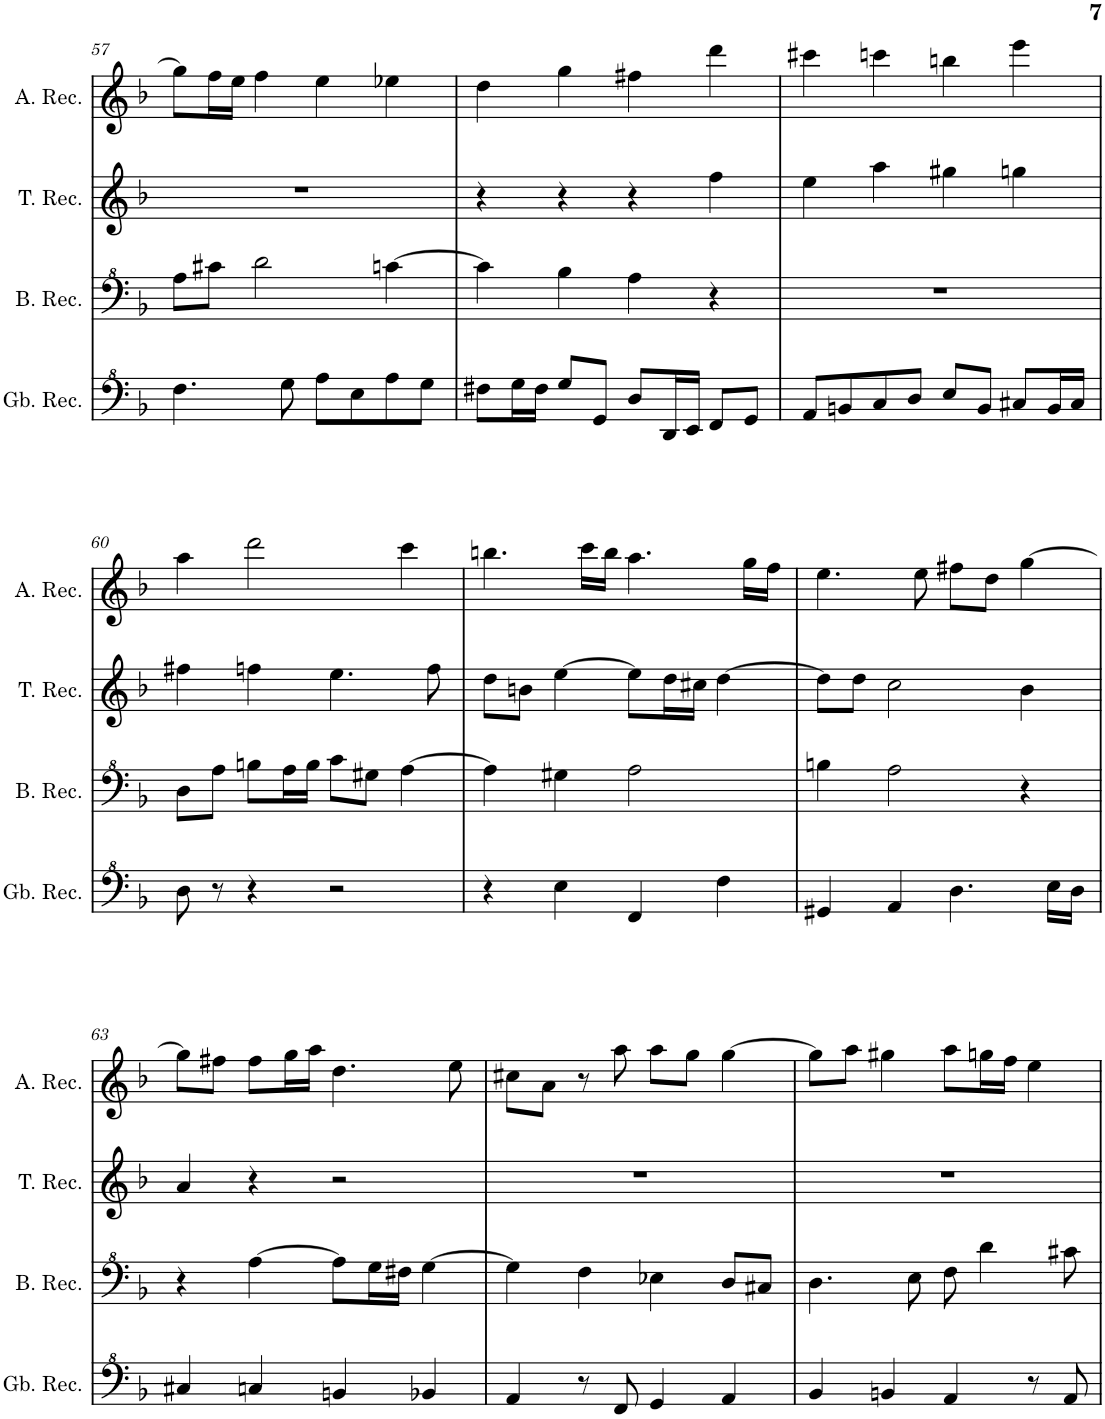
**kern	**kern	**kern	**kern
*part4	*part3	*part2	*part1
*staff4	*staff3	*staff2	*staff1
*I"Greatbass	*I"Bass	*I"Tenor	*I"Alto
!!LO:PB:g=z
*clefF^4	*clefF^4	*clefG2	*clefG2
*k[b-]	*k[b-]	*k[b-]	*k[b-]
*M4/4	*M4/4	*M4/4	*M4/4
=57	=57	=57	=57
4.f\	8a\L	1r	8gg\L]
.	8cc#X\J	.	16ff\L
.	.	.	16ee\JJ
.	2dd\	.	4ff\
8g\	.	.	.
8a\L	.	.	4ee\
8e\	.	.	.
8a\	[4ccn\	.	4ee-X\
8g\J	.	.	.
=58	=58	=58	=58
8f#X\L	4cc\]	4r	4dd\
16g\L	.	.	.
16f#\JJ	.	.	.
8g/L	4b-\	4r	4gg\
8G/J	.	.	.
8d/L	4a\	4r	4ff#X\
16D/L	.	.	.
16E/JJ	.	.	.
8F/L	4r	4ff\	4ddd\
8G/J	.	.	.
=59	=59	=59	=59
8A/L	1r	4ee\	4ccc#X\
8Bn/	.	.	.
8c/	.	4aa\	4cccn\
8d/J	.	.	.
8e/L	.	4gg#X\	4bbn\
8B/J	.	.	.
8c#X/L	.	4ggn\	4eee\
16B/L	.	.	.
16c#/JJ	.	.	.
!!LO:LB:g=z
=60	=60	=60	=60
8d\	8d\L	4ff#X\	4aa\
8r	8a\J	.	.
4r	8bn\L	4ffn\	2ddd\
.	16a\L	.	.
.	16b\JJ	.	.
2r	8cc\L	4.ee\	.
.	8g#X\J	.	.
.	[4a\	.	4ccc\
.	.	8ff\	.
=61	=61	=61	=61
4r	4a\]	8dd\L	4.bbn\
.	.	8bn\J	.
4e\	4g#X\	[4ee\	.
.	.	.	16ccc\LL
.	.	.	16bb\JJ
4F/	2a\	8ee\L]	4.aa\
.	.	16dd\L	.
.	.	16cc#X\JJ	.
4f\	.	[4dd\	.
.	.	.	16gg\LL
.	.	.	16ff\JJ
=62	=62	=62	=62
4G#X/	4bn\	8dd\L]	4.ee\
.	.	8dd\J	.
4A/	2a\	2cc\	.
.	.	.	8ee\
4.d\	.	.	8ff#X\L
.	.	.	8dd\J
.	4r	4b-\	[4gg\
16e\LL	.	.	.
16d\JJ	.	.	.
!!LO:LB:g=z
=63	=63	=63	=63
4c#X/	4r	4a/	8gg\L]
.	.	.	8ff#X\J
4cn/	[4a\	4r	8ff#\L
.	.	.	16gg\L
.	.	.	16aa\JJ
4Bn/	8a\L]	2r	4.dd\
.	16g\L	.	.
.	16f#X\JJ	.	.
4B-X/	[4g\	.	.
.	.	.	8ee\
=64	=64	=64	=64
4A/	4g\]	1r	8cc#X\L
.	.	.	8a\J
8r	4f\	.	8r
8F/	.	.	8aa\
4G/	4e-X\	.	8aa\L
.	.	.	8gg\J
4A/	8d/L	.	[4gg\
.	8c#X/J	.	.
=65	=65	=65	=65
4B-/	4.d\	1r	8gg\L]
.	.	.	8aa\J
4Bn/	.	.	4gg#X\
.	8e\	.	.
4A/	8f\	.	8aa\L
.	4dd\	.	16ggn\L
.	.	.	16ff\JJ
8r	.	.	4ee\
8A/	8cc#X\	.	.
=	=	=	=
*-	*-	*-	*-
